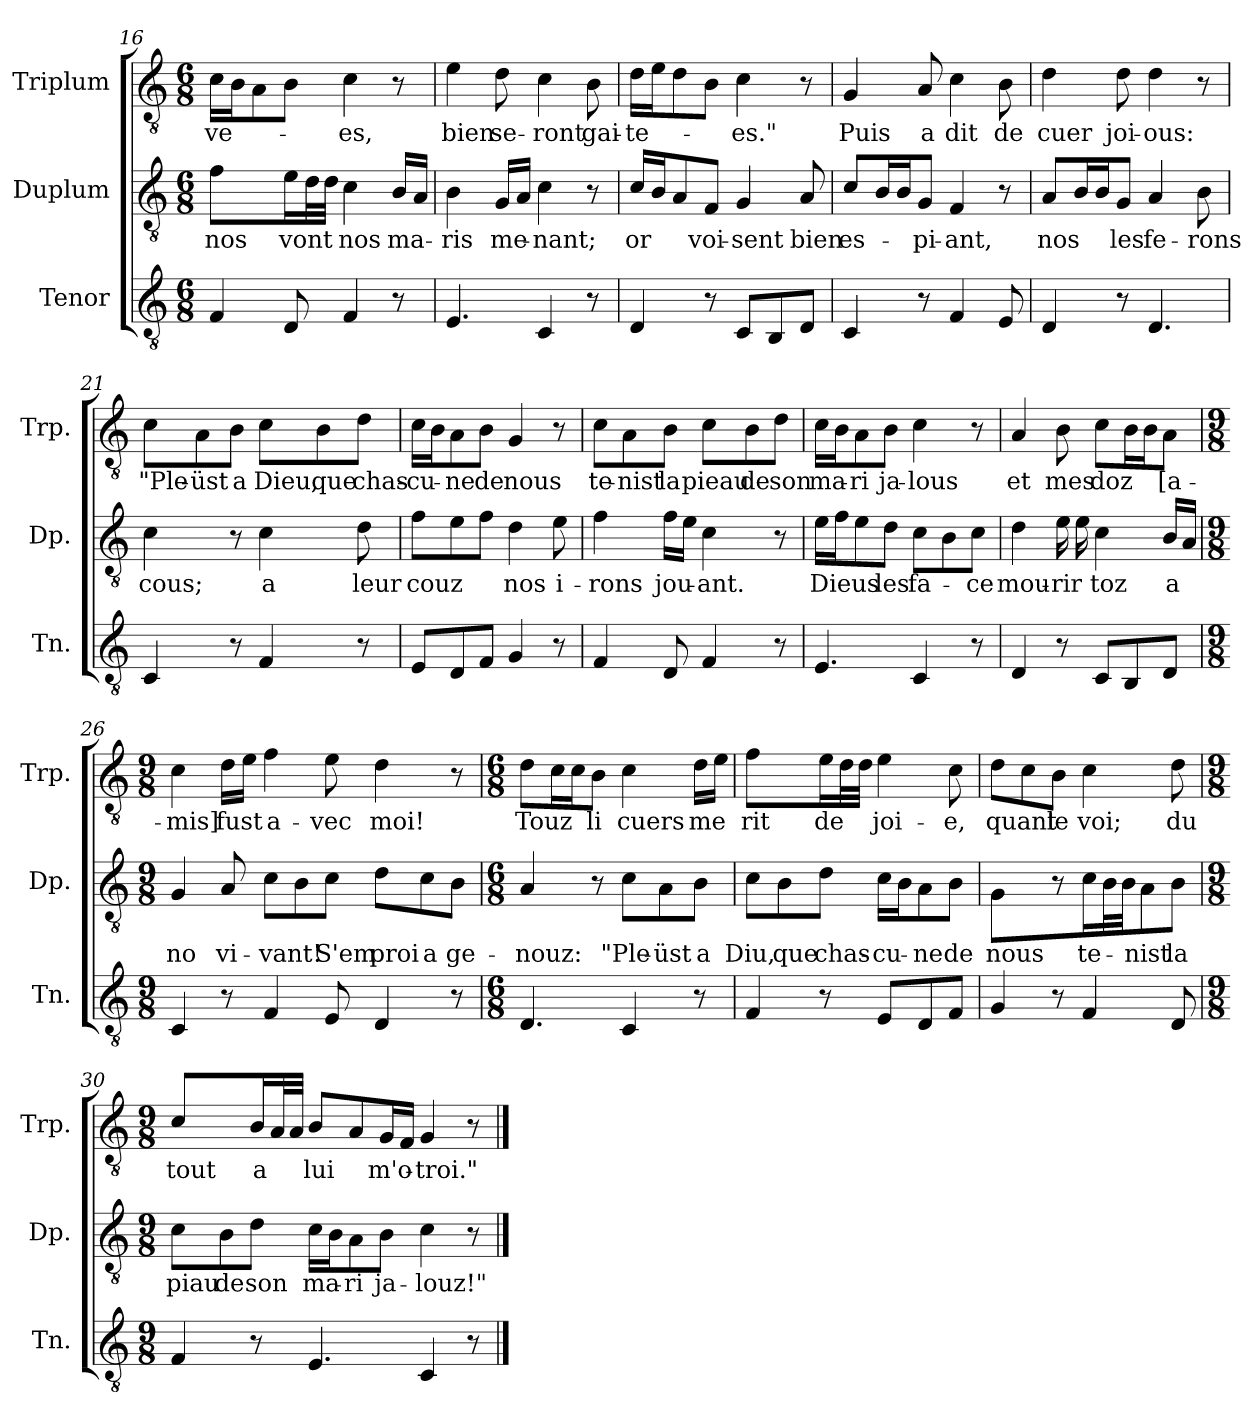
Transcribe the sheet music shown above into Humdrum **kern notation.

**kern	**kern	**text	**kern	**text
*part3	*part2	*part2	*part1	*part1
*staff3	*staff2	*staff2	*staff1	*staff1
*I"Tenor	*I"Duplum	*	*I"Triplum	*
*I'Tn.	*I'Dp.	*	*I'Trp.	*
*clefGv2	*clefGv2	*	*clefGv2	*
*k[]	*k[]	*	*k[]	*
*M6/8	*M6/8	*	*M6/8	*
=16	=16	=16	=16	=16
!	!	!LO:LY:b	!	!LO:LY:b
4F/	4f\	nos	16c\LL	-ve-
.	.	.	16B\J	.
.	.	.	8A\	.
!	!	!LO:LY:b	!	!
8D/	16e\LL	vont	8B\J	.
*	*tremolo	*	*	*
.	32d\	.	.	.
.	32d\JJJ	.	.	.
*	*Xtremolo	*	*	*
!	!	!LO:LY:b	!	!LO:LY:b
4F/	4c\	nos	4c\	-es,
!	!	!LO:LY:b	!	!
8r	16B/LL	ma-	8r	.
.	16A/JJ	.	.	.
=17	=17	=17	=17	=17
!	!	!LO:LY:b	!	!LO:LY:b
4.E/	4B\	-ris	4e\	bien
!	!	!LO:LY:b	!	!LO:LY:b
.	16G/LL	me-	8d\	se-
.	16A/JJ	.	.	.
!	!	!LO:LY:b	!	!LO:LY:b
4C/	4c\	-nant;	4c\	-ront
!	!	!	!	!LO:LY:b
8r	8r	.	8B\	gai-
=18	=18	=18	=18	=18
!	!	!LO:LY:b	!	!LO:LY:b
4D/	16c/LL	or	16d\LL	-te-
.	16B/J	.	16e\J	.
.	8A/	.	8d\	.
!	!	!LO:LY:b	!	!
8r	8F/J	voi-	8B\J	.
!	!	!LO:LY:b	!	!LO:LY:b
8C/L	4G/	-sent	4c\	-es."
8BB/	.	.	.	.
!	!	!LO:LY:b	!	!
8D/J	8A/	bien	8r	.
=19	=19	=19	=19	=19
!	!	!LO:LY:b	!	!LO:LY:b
4C/	8c/L	es-	4G/	Puis
*	*tremolo	*	*	*
.	16B/	.	.	.
.	16B/	.	.	.
*	*Xtremolo	*	*	*
!	!	!LO:LY:b	!	!LO:LY:b
8r	8G/J	-pi-	8A/	a
!	!	!LO:LY:b	!	!LO:LY:b
4F/	4F/	-ant,	4c\	dit
!	!	!	!	!LO:LY:b
8E/	8r	.	8B\	de
!!LO:LB:g=z
=20	=20	=20	=20	=20
!	!	!LO:LY:b	!	!LO:LY:b
4D/	8A/L	nos	4d\	cuer
*	*tremolo	*	*	*
.	16B/	.	.	.
.	16B/	.	.	.
*	*Xtremolo	*	*	*
!	!	!LO:LY:b	!	!LO:LY:b
8r	8G/J	les	8d\	joi-
!	!	!LO:LY:b	!	!LO:LY:b
4.D/	4A/	fe-	4d\	-ous:
!	!	!LO:LY:b	!	!
.	8B\	-rons	8r	.
=21	=21	=21	=21	=21
!	!	!LO:LY:b	!	!LO:LY:b
4C/	4c\	cous;	8c\L	"Ple-
!	!	!	!	!LO:LY:b
.	.	.	8A\	-üst
!	!	!	!	!LO:LY:b
8r	8r	.	8B\J	a
!	!	!LO:LY:b	!	!LO:LY:b
4F/	4c\	a	8c\L	Dieu,
!	!	!	!	!LO:LY:b
.	.	.	8B\	que
!	!	!LO:LY:b	!	!LO:LY:b
8r	8d\	leur	8d\J	chas-
=22	=22	=22	=22	=22
!	!	!LO:LY:b	!	!LO:LY:b
8E/L	8f\L	couz	16c\LL	-cu-
.	.	.	16B\J	.
!	!	!	!	!LO:LY:b
8D/	8e\	.	8A\	-ne
!	!	!	!	!LO:LY:b
8F/J	8f\J	.	8B\J	de
!	!	!LO:LY:b	!	!LO:LY:b
4G/	4d\	nos	4G/	nous
!	!	!LO:LY:b	!	!
8r	8e\	i-	8r	.
=23	=23	=23	=23	=23
!	!	!LO:LY:b	!	!LO:LY:b
4F/	4f\	-rons	8c\L	te-
!	!	!	!	!LO:LY:b
.	.	.	8A\	-nist
!	!	!LO:LY:b	!	!LO:LY:b
8D/	16f\LL	jou-	8B\J	la
.	16e\JJ	.	.	.
!	!	!LO:LY:b	!	!LO:LY:b
4F/	4c\	-ant.	8c\L	pieau
!	!	!	!	!LO:LY:b
.	.	.	8B\	de
!	!	!	!	!LO:LY:b
8r	8r	.	8d\J	son
!!LO:LB:g=z
=24	=24	=24	=24	=24
!	!	!LO:LY:b	!	!LO:LY:b
4.E/	16e\LL	Dieus	16c\LL	ma-
.	16f\J	.	16B\J	.
!	!	!	!	!LO:LY:b
.	8e\	.	8A\	-ri
!	!	!LO:LY:b	!	!LO:LY:b
.	8d\J	les	8B\J	ja-
!	!	!LO:LY:b	!	!LO:LY:b
4C/	8c\L	fa-	4c\	-lous
.	8B\	.	.	.
!	!	!LO:LY:b	!	!
8r	8c\J	-ce	8r	.
=25	=25	=25	=25	=25
!	!	!LO:LY:b	!	!LO:LY:b
4D/	4d\	mou-	4A/	et
!	!	!LO:LY:b	!	!LO:LY:b
*	*tremolo	*	*	*
8r	16e\	-rir	8B\	mes
.	16e\	.	.	.
*	*Xtremolo	*	*	*
!	!	!LO:LY:b	!	!LO:LY:b
8C/L	4c\	toz	8c\L	doz
*	*	*	*tremolo	*
8BB/	.	.	16B\	.
.	.	.	16B\	.
*	*	*	*Xtremolo	*
!	!	!LO:LY:b	!	!LO:LY:b
8D/J	16B/LL	a	8A\J	[a-
.	16A/JJ	.	.	.
=26	=26	=26	=26	=26
*M9/8	*M9/8	*	*M9/8	*
!	!	!LO:LY:b	!	!LO:LY:b
4C/	4G/	no	4c\	-mis]
!	!	!LO:LY:b	!	!LO:LY:b
8r	8A/	vi-	16d\LL	fust
.	.	.	16e\JJ	.
!	!	!LO:LY:b	!	!LO:LY:b
4F/	8c\L	-vant!	4f\	a-
.	8B\	.	.	.
!	!	!LO:LY:b	!	!LO:LY:b
8E/	8c\J	S'em	8e\	-vec
!	!	!LO:LY:b	!	!LO:LY:b
4D/	8d\L	proi	4d\	moi!
!	!	!LO:LY:b	!	!
.	8c\	a	.	.
!	!	!LO:LY:b	!	!
8r	8B\J	ge-	8r	.
=27	=27	=27	=27	=27
*M6/8	*M6/8	*	*M6/8	*
!	!	!LO:LY:b	!	!LO:LY:b
4.D/	4A/	-nouz:	8d\L	Touz
*	*	*	*tremolo	*
.	.	.	16c\	.
.	.	.	16c\	.
*	*	*	*Xtremolo	*
!	!	!	!	!LO:LY:b
.	8r	.	8B\J	li
!	!	!LO:LY:b	!	!LO:LY:b
4C/	8c\L	"Ple-	4c\	cuers
!	!	!LO:LY:b	!	!
.	8A\	-üst	.	.
!	!	!LO:LY:b	!	!LO:LY:b
8r	8B\J	a	16d\LL	me
.	.	.	16e\JJ	.
!!LO:PB:g=z
=28	=28	=28	=28	=28
!	!	!LO:LY:b	!	!LO:LY:b
4F/	8c\L	Diu,	4f\	rit
!	!	!LO:LY:b	!	!
.	8B\	que	.	.
!	!	!LO:LY:b	!	!LO:LY:b
8r	8d\J	chas-	16e\LL	de
*	*	*	*tremolo	*
.	.	.	32d\	.
.	.	.	32d\JJJ	.
*	*	*	*Xtremolo	*
!	!	!LO:LY:b	!	!LO:LY:b
8E/L	16c\LL	-cu-	4e\	joi-
.	16B\J	.	.	.
!	!	!LO:LY:b	!	!
8D/	8A\	-ne	.	.
!	!	!LO:LY:b	!	!LO:LY:b
8F/J	8B\J	de	8c\	-e,
=29	=29	=29	=29	=29
!	!	!LO:LY:b	!	!LO:LY:b
4G/	4G/	nous	8d\L	quant
.	.	.	8c\	.
!	!	!	!	!LO:LY:b
8r	8r	.	8B\J	le
!	!	!LO:LY:b	!	!LO:LY:b
4F/	16c\LL	te-	4c\	voi;
*	*tremolo	*	*	*
.	32B\	.	.	.
.	32B\JJJ	.	.	.
*	*Xtremolo	*	*	*
!	!	!LO:LY:b	!	!
.	8A\	-nist	.	.
!	!	!LO:LY:b	!	!LO:LY:b
8D/	8B\J	la	8d\	du
=30	=30	=30	=30	=30
*M9/8	*M9/8	*	*M9/8	*
!	!	!LO:LY:b	!	!LO:LY:b
4F/	8c\L	piau	4c\	tout
!	!	!LO:LY:b	!	!
.	8B\	de	.	.
!	!	!LO:LY:b	!	!LO:LY:b
8r	8d\J	son	16B/LL	a
*	*	*	*tremolo	*
.	.	.	32A/	.
.	.	.	32A/JJJ	.
*	*	*	*Xtremolo	*
!	!	!LO:LY:b	!	!LO:LY:b
4.E/	16c\LL	ma-	8B/L	lui
.	16B\J	.	.	.
!	!	!LO:LY:b	!	!
.	8A\	-ri	8A/	.
!	!	!LO:LY:b	!	!LO:LY:b
.	8B\J	ja-	16G/L	m'o-
.	.	.	16F/JJ	.
!	!	!LO:LY:b	!	!LO:LY:b
4C/	4c\	-louz!"	4G/	-troi."
8r	8r	.	8r	.
==	==	==	==	==
*-	*-	*-	*-	*-
